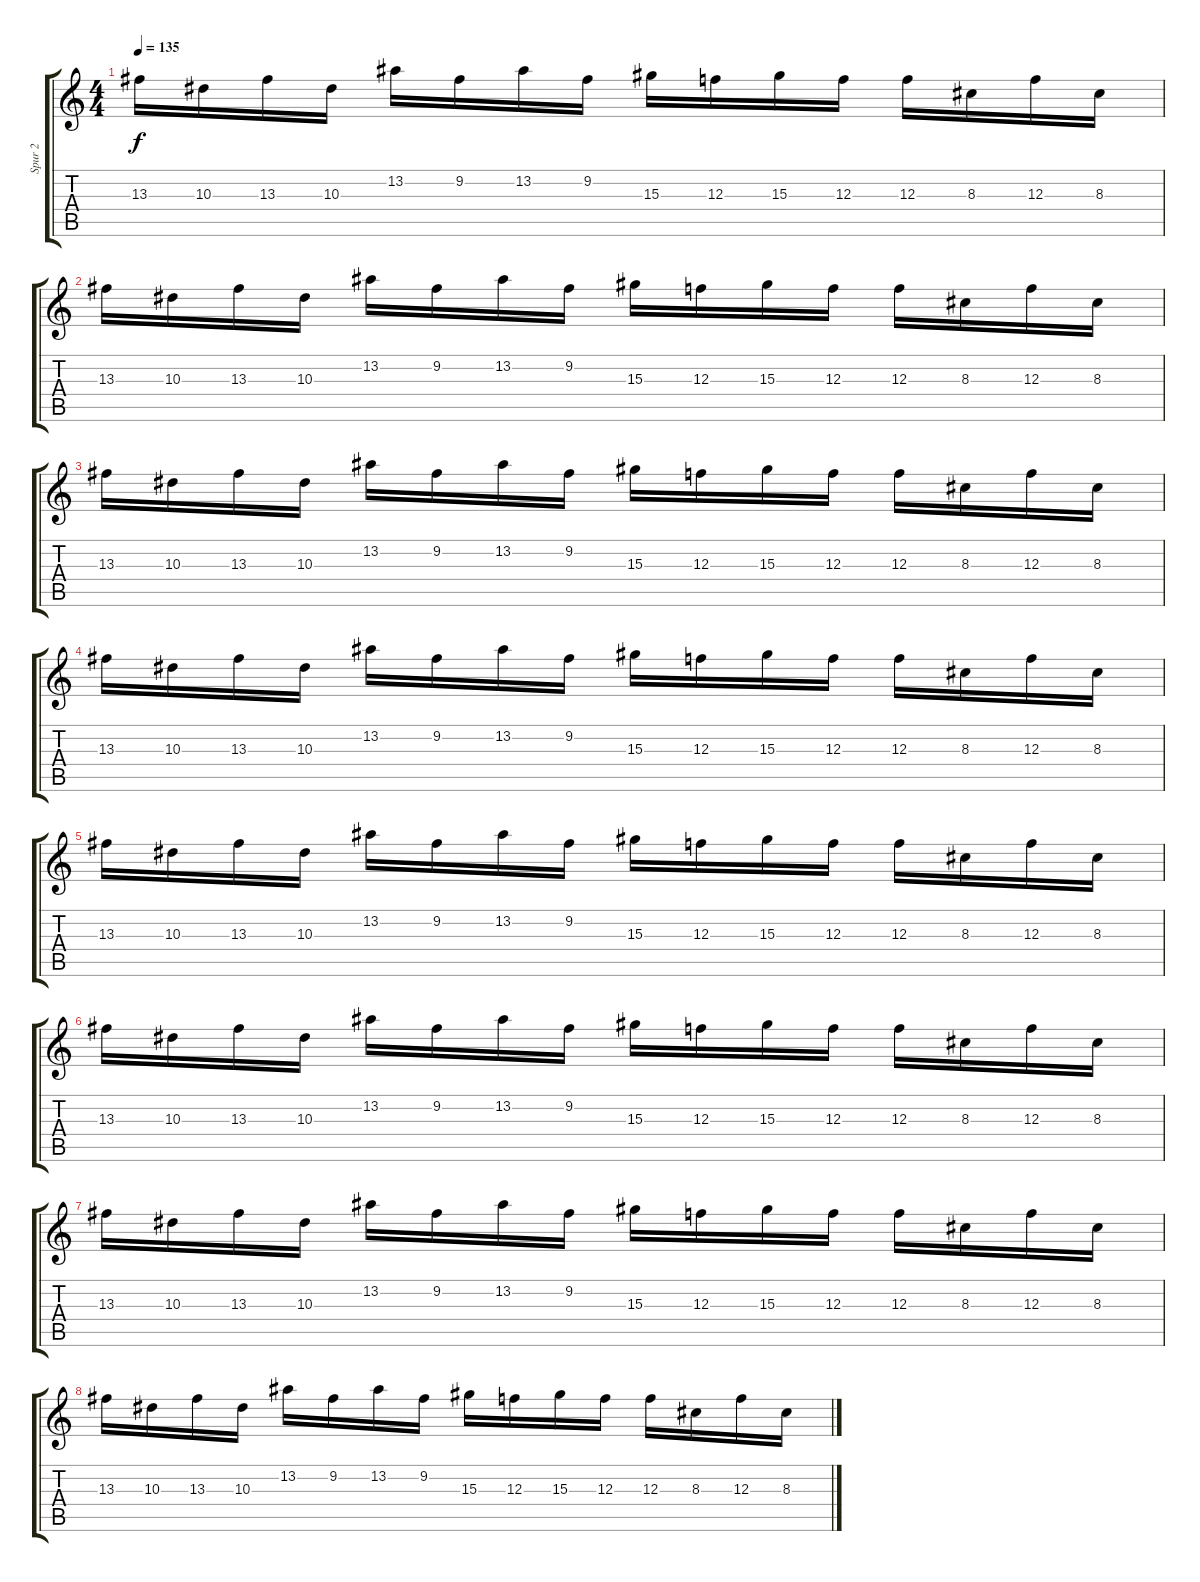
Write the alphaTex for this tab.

\track ("Spur 2" "Spur 2") {instrument distortionguitar}
\staff {score tabs}
\tuning (D4 A3 F3 C3 G2 D2) {hide}
\ts (4 4)
\tempo 135
\clef g2
\ks c
13.3.16{dy f} 10.3.16 13.3.16 10.3.16 13.2.16 9.2.16 13.2.16 9.2.16 15.3.16 12.3.16 15.3.16 12.3.16 12.3.16 8.3.16 12.3.16 8.3.16 |
13.3.16 10.3.16 13.3.16 10.3.16 13.2.16 9.2.16 13.2.16 9.2.16 15.3.16 12.3.16 15.3.16 12.3.16 12.3.16 8.3.16 12.3.16 8.3.16 |
13.3.16 10.3.16 13.3.16 10.3.16 13.2.16 9.2.16 13.2.16 9.2.16 15.3.16 12.3.16 15.3.16 12.3.16 12.3.16 8.3.16 12.3.16 8.3.16 |
13.3.16 10.3.16 13.3.16 10.3.16 13.2.16 9.2.16 13.2.16 9.2.16 15.3.16 12.3.16 15.3.16 12.3.16 12.3.16 8.3.16 12.3.16 8.3.16 |
13.3.16 10.3.16 13.3.16 10.3.16 13.2.16 9.2.16 13.2.16 9.2.16 15.3.16 12.3.16 15.3.16 12.3.16 12.3.16 8.3.16 12.3.16 8.3.16 |
13.3.16 10.3.16 13.3.16 10.3.16 13.2.16 9.2.16 13.2.16 9.2.16 15.3.16 12.3.16 15.3.16 12.3.16 12.3.16 8.3.16 12.3.16 8.3.16 |
13.3.16 10.3.16 13.3.16 10.3.16 13.2.16 9.2.16 13.2.16 9.2.16 15.3.16 12.3.16 15.3.16 12.3.16 12.3.16 8.3.16 12.3.16 8.3.16 |
13.3.16 10.3.16 13.3.16 10.3.16 13.2.16 9.2.16 13.2.16 9.2.16 15.3.16 12.3.16 15.3.16 12.3.16 12.3.16 8.3.16 12.3.16 8.3.16
